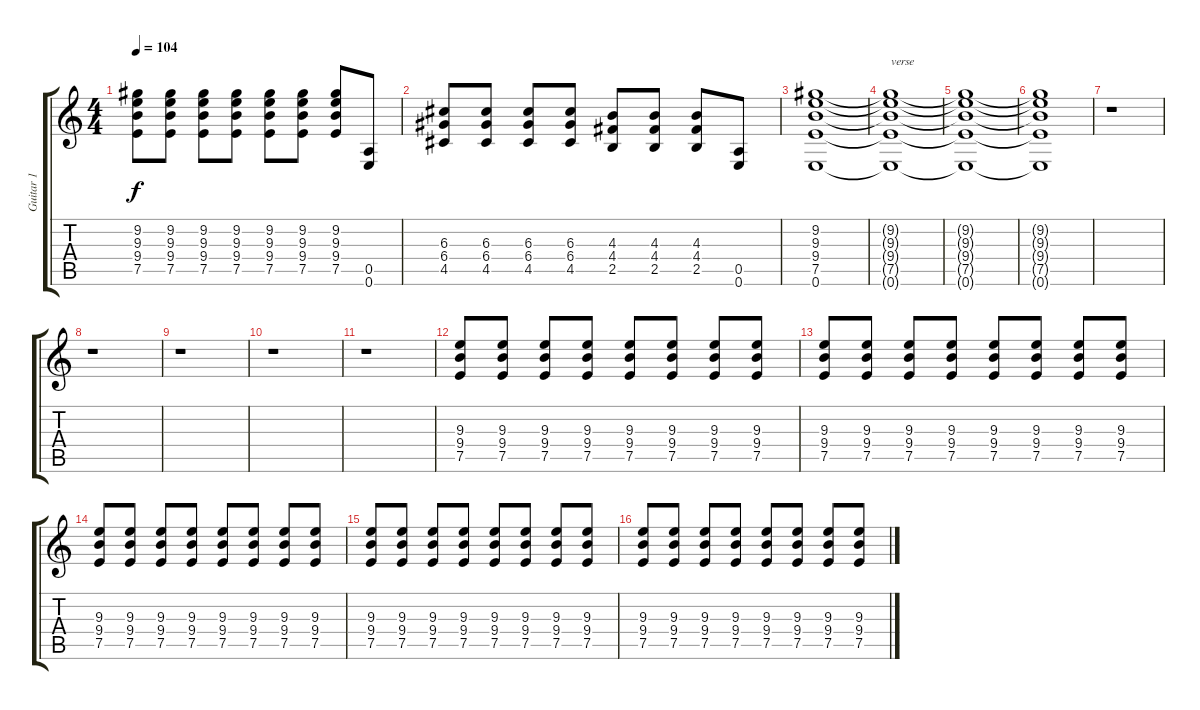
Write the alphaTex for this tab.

\track ("Guitar 1" "Guitar 1") {instrument distortionguitar}
\staff {score tabs}
\tuning (E4 B3 G3 D3 A2 E2) {hide}
\ts (4 4)
\tempo 104
\clef g2
\ks c
(9.2 9.3 9.4 7.5).8{dy f} (9.2 9.3 9.4 7.5).8 (9.2 9.3 9.4 7.5).8 (9.2 9.3 9.4 7.5).8 (9.2 9.3 9.4 7.5).8 (9.2 9.3 9.4 7.5).8 (9.2 9.3 9.4 7.5).8 (0.5 0.6).8 |
(6.3 6.4 4.5).8 (6.3 6.4 4.5).8 (6.3 6.4 4.5).8 (6.3 6.4 4.5).8 (4.3 4.4 2.5).8 (4.3 4.4 2.5).8 (4.3 4.4 2.5).8 (0.5 0.6).8 |
(9.2 9.3 9.4 7.5 0.6).1 |
(9.2{t} 9.3{t} 9.4{t} 7.5{t} 0.6{t}).1{txt "verse"} |
(9.2{t} 9.3{t} 9.4{t} 7.5{t} 0.6{t}).1 |
(9.2{t} 9.3{t} 9.4{t} 7.5{t} 0.6{t}).1 |
r.1 |
r.1 |
r.1 |
r.1 |
r.1 |
(9.3 9.4 7.5).8 (9.3 9.4 7.5).8 (9.3 9.4 7.5).8 (9.3 9.4 7.5).8 (9.3 9.4 7.5).8 (9.3 9.4 7.5).8 (9.3 9.4 7.5).8 (9.3 9.4 7.5).8 |
(9.3 9.4 7.5).8 (9.3 9.4 7.5).8 (9.3 9.4 7.5).8 (9.3 9.4 7.5).8 (9.3 9.4 7.5).8 (9.3 9.4 7.5).8 (9.3 9.4 7.5).8 (9.3 9.4 7.5).8 |
(9.3 9.4 7.5).8 (9.3 9.4 7.5).8 (9.3 9.4 7.5).8 (9.3 9.4 7.5).8 (9.3 9.4 7.5).8 (9.3 9.4 7.5).8 (9.3 9.4 7.5).8 (9.3 9.4 7.5).8 |
(9.3 9.4 7.5).8 (9.3 9.4 7.5).8 (9.3 9.4 7.5).8 (9.3 9.4 7.5).8 (9.3 9.4 7.5).8 (9.3 9.4 7.5).8 (9.3 9.4 7.5).8 (9.3 9.4 7.5).8 |
(9.3 9.4 7.5).8 (9.3 9.4 7.5).8 (9.3 9.4 7.5).8 (9.3 9.4 7.5).8 (9.3 9.4 7.5).8 (9.3 9.4 7.5).8 (9.3 9.4 7.5).8 (9.3 9.4 7.5).8
